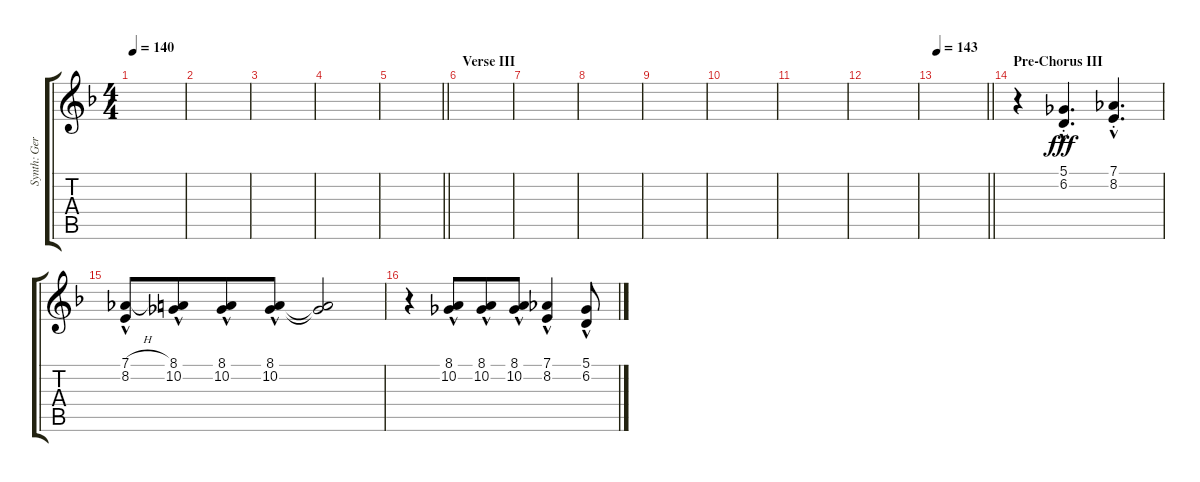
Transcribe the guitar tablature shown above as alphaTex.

\track ("Synth: Gerald" "Synth: Ger") {instrument synthstrings1}
\staff {score tabs}
\tuning (Db4 Ab3 E3 B2 Gb2 Db2) {hide}
\ts (4 4)
\tempo 140
\clef g2
\ks f
|
|
|
|
\barLineRight lightlight
|
\section ("" "Verse III")
|
|
|
|
|
|
|
\tempo 143
\barLineRight lightlight
|
\section ("" "Pre-Chorus III")
r.4 (5.1{hac st} 6.2{hac}).4{d dy fff} (7.1{hac st} 8.2{hac}).4{d} |
(7.1{h hac} 8.2).8 (8.1{hac} 10.2).8{beam merge} (8.1{hac} 10.2).8 (8.1{hac} 10.2).8 (8.1{t} 10.2{t}).2 |
r.4 (8.1{hac} 10.2).8 (8.1{hac} 10.2).8{beam merge} (8.1{hac} 10.2).8 (7.1{hac} 8.2).4 (5.1{hac} 6.2).8
